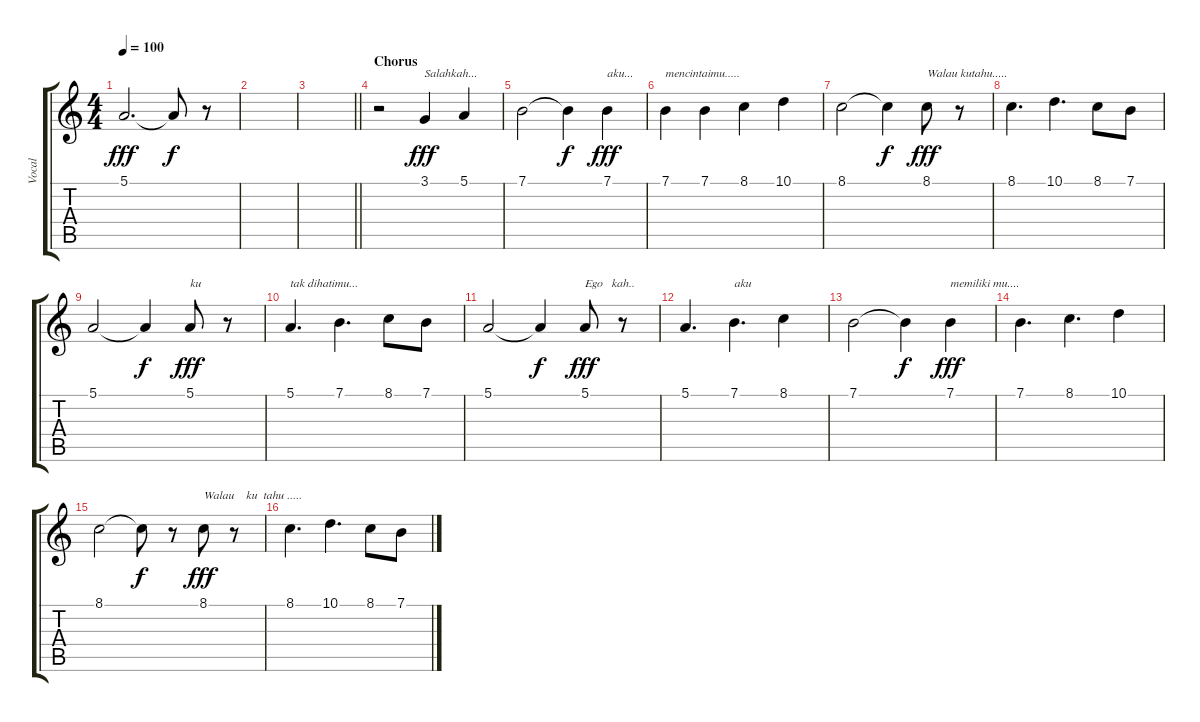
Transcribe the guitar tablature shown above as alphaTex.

\track ("Vocal" "Vocal") {instrument voiceoohs}
\staff {score tabs}
\tuning (E4 B3 G3 D3 A2 E2) {hide}
\ts (4 4)
\tempo 100
\clef g2
\ks c
5.1.2{d dy fff} 5.1{t}.8{dy f} r.8 |
|
\barLineRight lightlight
|
\section ("" "Chorus")
r.2 3.1.4{txt "Salahkah..." dy fff} 5.1.4 |
7.1.2 7.1{t}.4{dy f} 7.1.4{txt "aku..." dy fff} |
7.1.4{txt "mencintaimu....."} 7.1.4 8.1.4 10.1.4 |
8.1.2 8.1{t}.4{dy f} 8.1.8{txt "Walau kutahu....." dy fff} r.8 |
8.1.4{d} 10.1.4{d} 8.1.8 7.1.8 |
5.1.2 5.1{t}.4{dy f} 5.1.8{txt "ku   " dy fff} r.8 |
5.1.4{d txt "tak dihatimu..."} 7.1.4{d} 8.1.8 7.1.8 |
5.1.2 5.1{t}.4{dy f} 5.1.8{txt "Ego   kah.." dy fff} r.8 |
5.1.4{d} 7.1.4{d txt "aku "} 8.1.4 |
7.1.2 7.1{t}.4{dy f} 7.1.4{txt "memiliki mu...." dy fff} |
7.1.4{d} 8.1.4{d} 10.1.4 |
8.1.2 8.1{t}.8{dy f} r.8 8.1.8{txt "Walau    ku  tahu ....." dy fff} r.8 |
8.1.4{d} 10.1.4{d} 8.1.8 7.1.8
